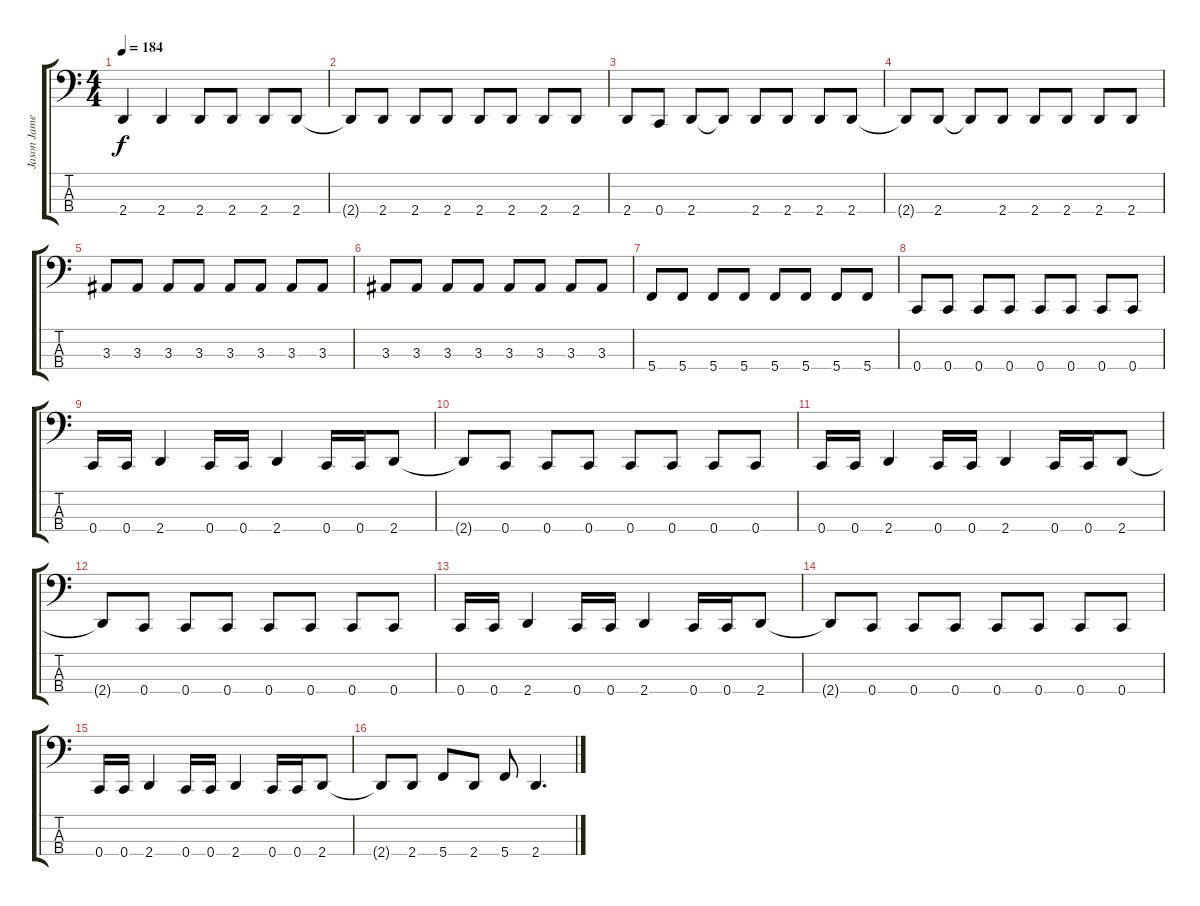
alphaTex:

\track ("Jason James - Bass" "Jason Jame") {instrument electricbasspick}
\staff {score tabs}
\tuning (F2 C2 G1 C1) {hide}
\ts (4 4)
\tempo 184
\clef f4
\ks c
2.4.4{dy f} 2.4.4 2.4.8 2.4.8 2.4.8 2.4.8 |
2.4{t}.8 2.4.8 2.4.8 2.4.8 2.4.8 2.4.8 2.4.8 2.4.8 |
2.4.8 0.4.8 2.4.8 2.4{t}.8 2.4.8 2.4.8 2.4.8 2.4.8 |
2.4{t}.8 2.4.8 2.4{t}.8 2.4.8 2.4.8 2.4.8 2.4.8 2.4.8 |
3.3.8 3.3.8 3.3.8 3.3.8 3.3.8 3.3.8 3.3.8 3.3.8 |
3.3.8 3.3.8 3.3.8 3.3.8 3.3.8 3.3.8 3.3.8 3.3.8 |
5.4.8 5.4.8 5.4.8 5.4.8 5.4.8 5.4.8 5.4.8 5.4.8 |
0.4.8 0.4.8 0.4.8 0.4.8 0.4.8 0.4.8 0.4.8 0.4.8 |
0.4.16 0.4.16 2.4.4 0.4.16 0.4.16 2.4.4 0.4.16 0.4.16 2.4.8 |
2.4{t}.8 0.4.8 0.4.8 0.4.8 0.4.8 0.4.8 0.4.8 0.4.8 |
0.4.16 0.4.16 2.4.4 0.4.16 0.4.16 2.4.4 0.4.16 0.4.16 2.4.8 |
2.4{t}.8 0.4.8 0.4.8 0.4.8 0.4.8 0.4.8 0.4.8 0.4.8 |
0.4.16 0.4.16 2.4.4 0.4.16 0.4.16 2.4.4 0.4.16 0.4.16 2.4.8 |
2.4{t}.8 0.4.8 0.4.8 0.4.8 0.4.8 0.4.8 0.4.8 0.4.8 |
0.4.16 0.4.16 2.4.4 0.4.16 0.4.16 2.4.4 0.4.16 0.4.16 2.4.8 |
2.4{t}.8 2.4.8 5.4.8 2.4.8 5.4.8 2.4.4{d}
